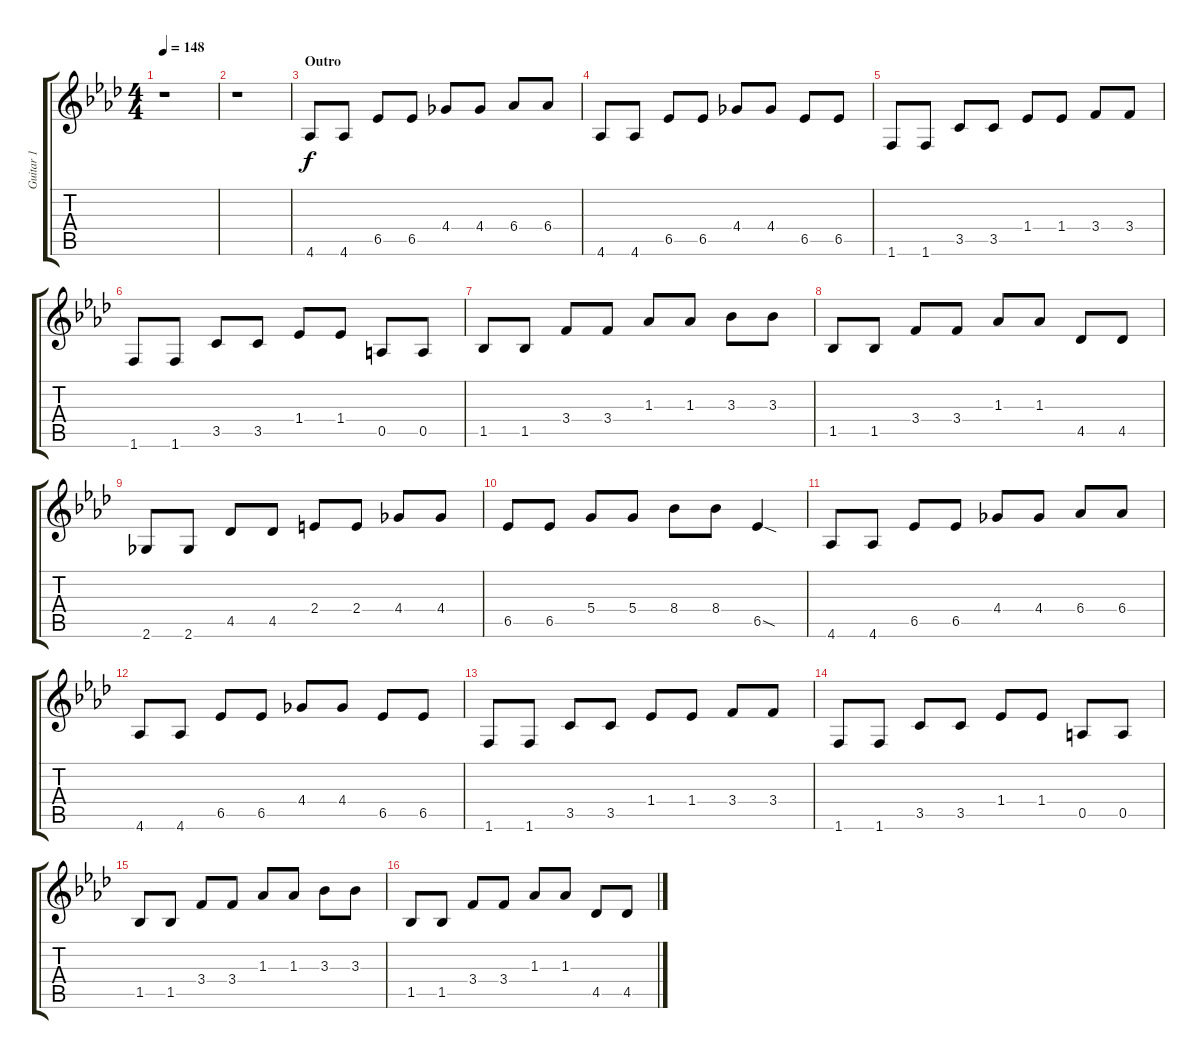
\track ("Guitar 1" "Guitar 1") {instrument electricguitarmuted}
\staff {score tabs}
\tuning (E4 B3 G3 D3 A2 E2) {hide}
\ts (4 4)
\tempo 148
\clef g2
\ks ab
r.1{dy f} |
r.1 |
\section ("" "Outro")
4.6.8 4.6.8 6.5.8 6.5.8 4.4.8 4.4.8 6.4.8 6.4.8 |
4.6.8 4.6.8 6.5.8 6.5.8 4.4.8 4.4.8 6.5.8 6.5.8 |
1.6.8 1.6.8 3.5.8 3.5.8 1.4.8 1.4.8 3.4.8 3.4.8 |
1.6.8 1.6.8 3.5.8 3.5.8 1.4.8 1.4.8 0.5.8 0.5.8 |
1.5.8 1.5.8 3.4.8 3.4.8 1.3.8 1.3.8 3.3.8 3.3.8 |
1.5.8 1.5.8 3.4.8 3.4.8 1.3.8 1.3.8 4.5.8 4.5.8 |
2.6.8 2.6.8 4.5.8 4.5.8 2.4.8 2.4.8 4.4.8 4.4.8 |
6.5.8 6.5.8 5.4.8 5.4.8 8.4.8 8.4.8 6.5{sod}.4 |
4.6.8 4.6.8 6.5.8 6.5.8 4.4.8 4.4.8 6.4.8 6.4.8 |
4.6.8 4.6.8 6.5.8 6.5.8 4.4.8 4.4.8 6.5.8 6.5.8 |
1.6.8 1.6.8 3.5.8 3.5.8 1.4.8 1.4.8 3.4.8 3.4.8 |
1.6.8 1.6.8 3.5.8 3.5.8 1.4.8 1.4.8 0.5.8 0.5.8 |
1.5.8 1.5.8 3.4.8 3.4.8 1.3.8 1.3.8 3.3.8 3.3.8 |
1.5.8 1.5.8 3.4.8 3.4.8 1.3.8 1.3.8 4.5.8 4.5.8
